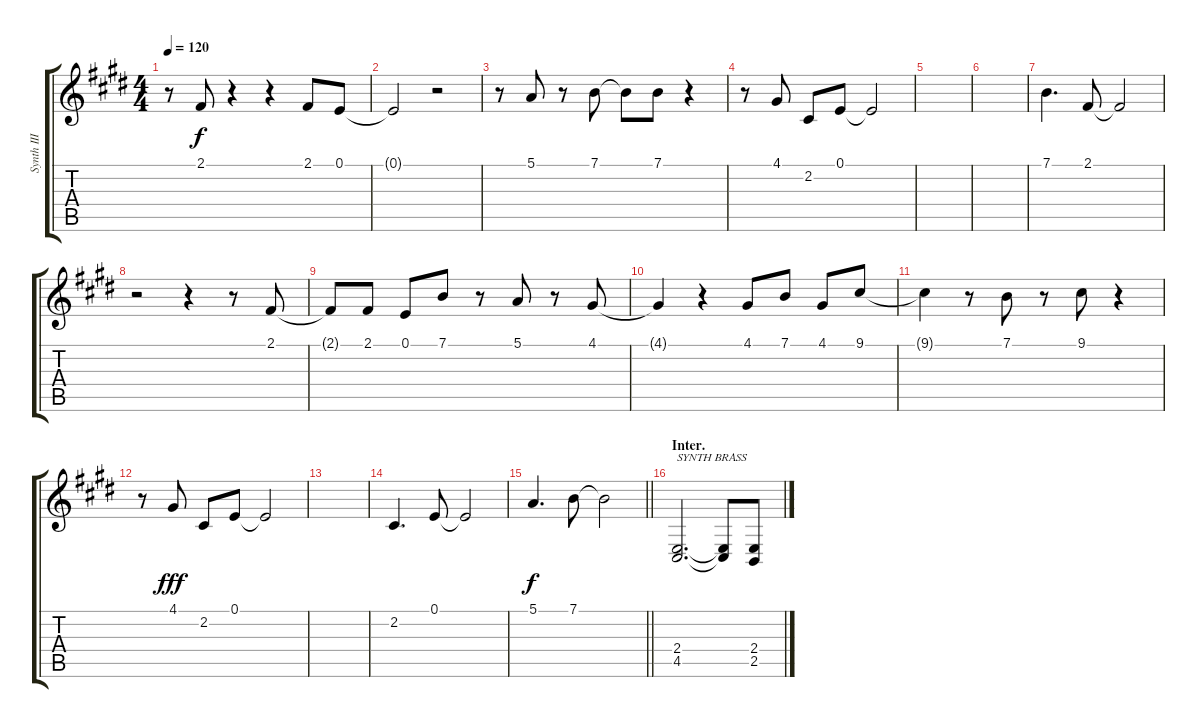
\track ("Synth III (Kotobuki Tsumugi)" "Synth III ") {instrument trumpet}
\staff {score tabs}
\tuning (E4 B3 G3 D3 A2 E2) {hide}
\ts (4 4)
\tempo 120
\clef g2
\ks e
r.8{dy f} 2.1.8 r.4 r.4 2.1.8 0.1.8 |
0.1{t}.2 r.2 |
r.8 5.1.8 r.8 7.1.8 7.1{t}.8 7.1.8 r.4 |
r.8 4.1.8 2.2.8 0.1.8 0.1{t}.2 |
|
|
7.1.4{d} 2.1.8 2.1{t}.2 |
r.2 r.4 r.8 2.1.8 |
2.1{t}.8 2.1.8 0.1.8 7.1.8 r.8 5.1.8 r.8 4.1.8 |
4.1{t}.4 r.4 4.1.8 7.1.8 4.1.8 9.1.8 |
9.1{t}.4 r.8 7.1.8 r.8 9.1.8 r.4 |
r.8 4.1.8{dy fff} 2.2.8 0.1.8 0.1{t}.2 |
|
2.2.4{d} 0.1.8 0.1{t}.2 |
\barLineRight lightlight
5.1.4{d dy f} 7.1.8 7.1{t}.2 |
\section ("" "Inter.")
(2.4 4.5).2{d txt "SYNTH BRASS"} (2.4{t} 4.5{t}).8 (2.4 2.5).8
